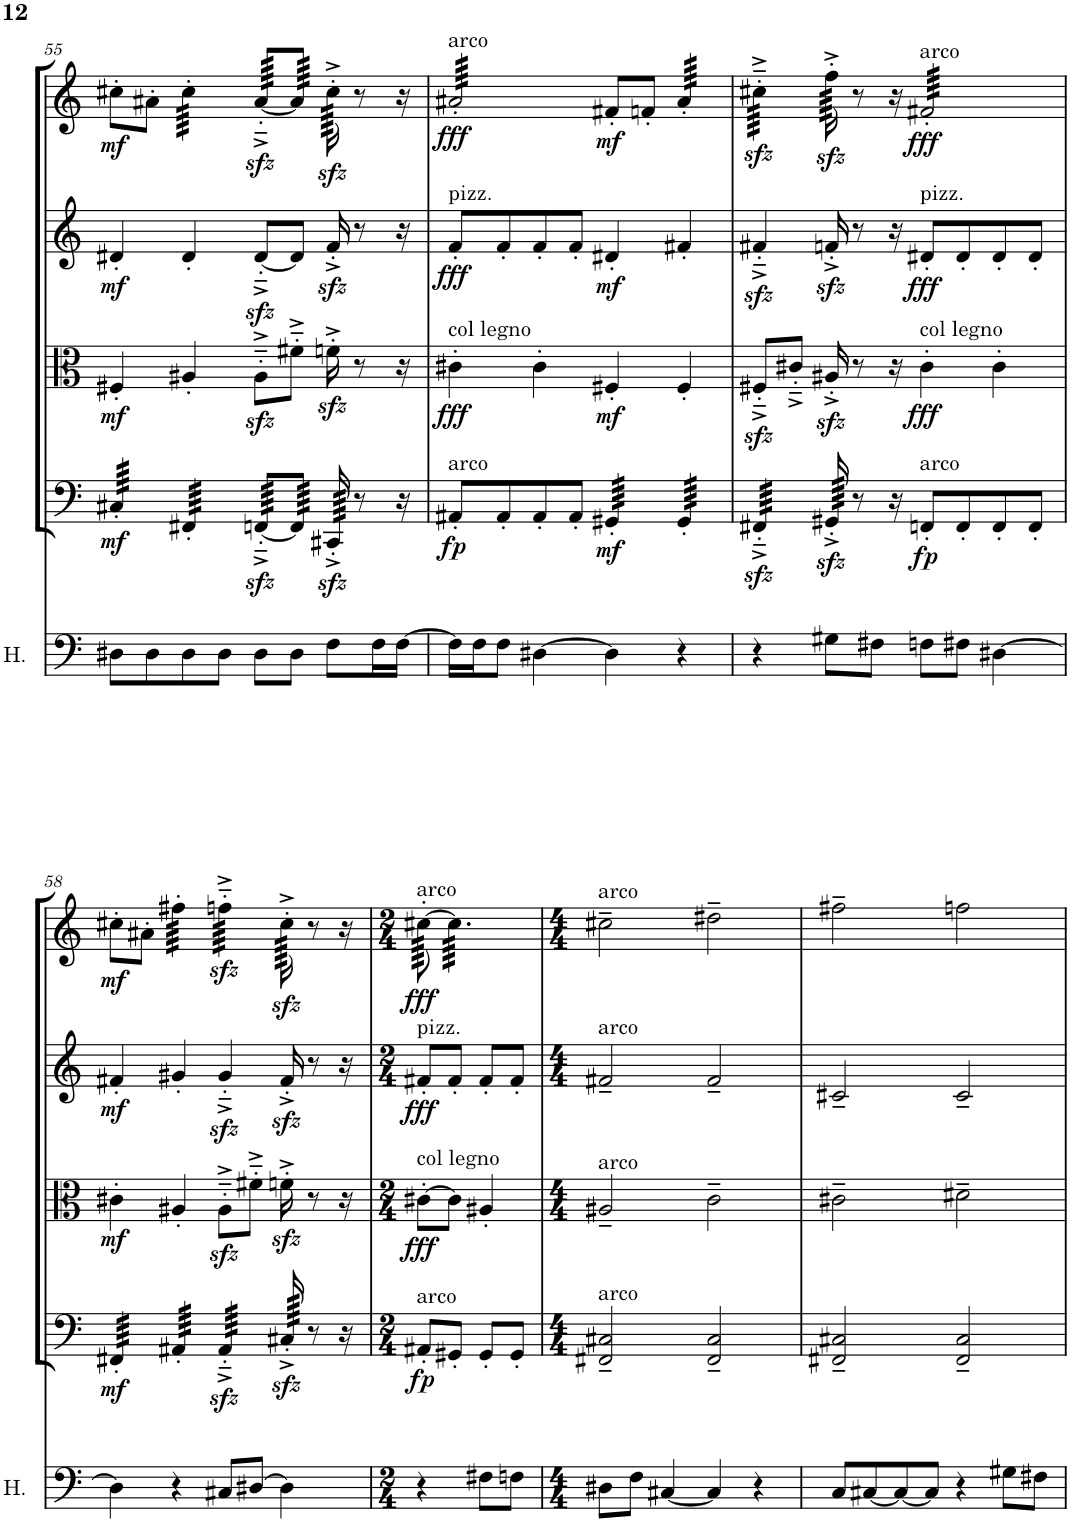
**kern	**kern	**dynam	**kern	**dynam	**kern	**dynam	**kern	**dynam
*part5	*part4	*part4	*part3	*part3	*part2	*part2	*part1	*part1
*staff5	*staff4	*staff4	*staff3	*staff3	*staff2	*staff2	*staff1	*staff1
*I"Homens	*I"Violoncello	*	*I"Viola	*	*I"Violin II	*	*I"Violin I	*
*I'H.	*I'Vc	*	*I'Vla	*	*I'Vln	*	*I'Vln	*
!!LO:PB:g=z
*clefF4	*clefF4	*	*clefC3	*	*clefG2	*	*clefG2	*
*k[]	*k[]	*	*k[]	*	*k[]	*	*k[]	*
*M4/4	*M4/4	*	*M4/4	*	*M4/4	*	*M4/4	*
=55	=55	=55	=55	=55	=55	=55	=55	=55
!	!	!LO:DY:b	!	!LO:DY:b	!	!LO:DY:b	!	!LO:DY:b
*	*tremolo	*	*	*	*	*	*	*
8D#X\L	64C#X'/LLLL	mf	4F#X'/	mf	4d#X'/	mf	8cc#X'\L	mf
.	64C#X'/	.	.	.	.	.	.	.
.	64C#X'/	.	.	.	.	.	.	.
.	64C#X'/	.	.	.	.	.	.	.
.	64C#X'/	.	.	.	.	.	.	.
.	64C#X'/	.	.	.	.	.	.	.
.	64C#X'/	.	.	.	.	.	.	.
.	64C#X'/	.	.	.	.	.	.	.
8D#\	64C#X'/	.	.	.	.	.	8a#X'\J	.
.	64C#X'/	.	.	.	.	.	.	.
.	64C#X'/	.	.	.	.	.	.	.
.	64C#X'/	.	.	.	.	.	.	.
.	64C#X'/	.	.	.	.	.	.	.
.	64C#X'/	.	.	.	.	.	.	.
.	64C#X'/	.	.	.	.	.	.	.
.	64C#X'/JJJJ	.	.	.	.	.	.	.
*	*	*	*	*	*	*	*tremolo	*
8D#\	64FF#X'/LLLL	.	4A#X'/	.	4d#'/	.	64cc#'\LLLL	.
.	64FF#X'/	.	.	.	.	.	64cc#'\	.
.	64FF#X'/	.	.	.	.	.	64cc#'\	.
.	64FF#X'/	.	.	.	.	.	64cc#'\	.
.	64FF#X'/	.	.	.	.	.	64cc#'\	.
.	64FF#X'/	.	.	.	.	.	64cc#'\	.
.	64FF#X'/	.	.	.	.	.	64cc#'\	.
.	64FF#X'/	.	.	.	.	.	64cc#'\	.
8D#\J	64FF#X'/	.	.	.	.	.	64cc#'\	.
.	64FF#X'/	.	.	.	.	.	64cc#'\	.
.	64FF#X'/	.	.	.	.	.	64cc#'\	.
.	64FF#X'/	.	.	.	.	.	64cc#'\	.
.	64FF#X'/	.	.	.	.	.	64cc#'\	.
.	64FF#X'/	.	.	.	.	.	64cc#'\	.
.	64FF#X'/	.	.	.	.	.	64cc#'\	.
.	64FF#X'/JJJJ	.	.	.	.	.	64cc#'\JJJJ	.
8D#\L	[128FFnzz<'~^/LLLLL	.	8A#zz<'~^\L	.	[8d#zz<'~^/L	.	[128a#zz<'~^/LLLLL	.
.	128FFnzz<'~^/	.	.	.	.	.	128a#zz<'~^/	.
.	128FFnzz<'~^/	.	.	.	.	.	128a#zz<'~^/	.
.	128FFnzz<'~^/	.	.	.	.	.	128a#zz<'~^/	.
.	128FFnzz<'~^/	.	.	.	.	.	128a#zz<'~^/	.
.	128FFnzz<'~^/	.	.	.	.	.	128a#zz<'~^/	.
.	128FFnzz<'~^/	.	.	.	.	.	128a#zz<'~^/	.
.	128FFnzz<'~^/	.	.	.	.	.	128a#zz<'~^/	.
.	128FFnzz<'~^/	.	.	.	.	.	128a#zz<'~^/	.
.	128FFnzz<'~^/	.	.	.	.	.	128a#zz<'~^/	.
.	128FFnzz<'~^/	.	.	.	.	.	128a#zz<'~^/	.
.	128FFnzz<'~^/	.	.	.	.	.	128a#zz<'~^/	.
.	128FFnzz<'~^/	.	.	.	.	.	128a#zz<'~^/	.
.	128FFnzz<'~^/	.	.	.	.	.	128a#zz<'~^/	.
.	128FFnzz<'~^/	.	.	.	.	.	128a#zz<'~^/	.
.	128FFnzz<'~^/	.	.	.	.	.	128a#zz<'~^/	.
8D#\J	128FF/]	.	8f#X'~^\J	.	8d#/J]	.	128a#/]	.
.	128FF/	.	.	.	.	.	128a#/	.
.	128FF/	.	.	.	.	.	128a#/	.
.	128FF/	.	.	.	.	.	128a#/	.
.	128FF/	.	.	.	.	.	128a#/	.
.	128FF/	.	.	.	.	.	128a#/	.
.	128FF/	.	.	.	.	.	128a#/	.
.	128FF/	.	.	.	.	.	128a#/	.
.	128FF/	.	.	.	.	.	128a#/	.
.	128FF/	.	.	.	.	.	128a#/	.
.	128FF/	.	.	.	.	.	128a#/	.
.	128FF/	.	.	.	.	.	128a#/	.
.	128FF/	.	.	.	.	.	128a#/	.
.	128FF/	.	.	.	.	.	128a#/	.
.	128FF/	.	.	.	.	.	128a#/	.
.	128FF/JJJJJ	.	.	.	.	.	128a#/JJJJJ	.
8F\L	256CC#Xzz<'^/	.	16fnzz<'^\	.	16fzz<'^/	.	256cc#zz<'^\	.
.	256CC#Xzz<'^/	.	.	.	.	.	256cc#zz<'^\	.
.	256CC#Xzz<'^/	.	.	.	.	.	256cc#zz<'^\	.
.	256CC#Xzz<'^/	.	.	.	.	.	256cc#zz<'^\	.
.	256CC#Xzz<'^/	.	.	.	.	.	256cc#zz<'^\	.
.	256CC#Xzz<'^/	.	.	.	.	.	256cc#zz<'^\	.
.	256CC#Xzz<'^/	.	.	.	.	.	256cc#zz<'^\	.
.	256CC#Xzz<'^/	.	.	.	.	.	256cc#zz<'^\	.
.	256CC#Xzz<'^/	.	.	.	.	.	256cc#zz<'^\	.
.	256CC#Xzz<'^/	.	.	.	.	.	256cc#zz<'^\	.
.	256CC#Xzz<'^/	.	.	.	.	.	256cc#zz<'^\	.
.	256CC#Xzz<'^/	.	.	.	.	.	256cc#zz<'^\	.
.	256CC#Xzz<'^/	.	.	.	.	.	256cc#zz<'^\	.
.	256CC#Xzz<'^/	.	.	.	.	.	256cc#zz<'^\	.
.	256CC#Xzz<'^/	.	.	.	.	.	256cc#zz<'^\	.
.	256CC#Xzz<'^/	.	.	.	.	.	256cc#zz<'^\	.
*	*Xtremolo	*	*	*	*	*	*	*
.	8r	.	8r	.	8r	.	8r	.
16F\L	.	.	.	.	.	.	.	.
[16F\JJ	16r	.	16r	.	16r	.	16r	.
=56	=56	=56	=56	=56	=56	=56	=56	=56
!	!	!	!	!	!	!	!LO:TX:a:t=arco	!
!	!	!	!	!	!LO:TX:a:t=pizz.	!	!	!
!	!	!	!LO:TX:a:t=col legno	!	!	!	!	!
!	!LO:TX:a:t=arco	!	!	!	!	!	!	!
!	!	!LO:DY:b	!	!LO:DY:b	!	!LO:DY:b	!	!LO:DY:b
16F\LL]	8AA#X'/L	fp	4c#X'\	fff	8f'/L	fff	64a#X'/LLLL	fff
.	.	.	.	.	.	.	64a#X'/	.
.	.	.	.	.	.	.	64a#X'/	.
.	.	.	.	.	.	.	64a#X'/	.
16F\J	.	.	.	.	.	.	64a#X'/	.
.	.	.	.	.	.	.	64a#X'/	.
.	.	.	.	.	.	.	64a#X'/	.
.	.	.	.	.	.	.	64a#X'/	.
8F\J	8AA#'/	.	.	.	8f'/	.	64a#X'/	.
.	.	.	.	.	.	.	64a#X'/	.
.	.	.	.	.	.	.	64a#X'/	.
.	.	.	.	.	.	.	64a#X'/	.
.	.	.	.	.	.	.	64a#X'/	.
.	.	.	.	.	.	.	64a#X'/	.
.	.	.	.	.	.	.	64a#X'/	.
.	.	.	.	.	.	.	64a#X'/	.
[4D#X\	8AA#'/	.	4c#'\	.	8f'/	.	64a#X'/	.
.	.	.	.	.	.	.	64a#X'/	.
.	.	.	.	.	.	.	64a#X'/	.
.	.	.	.	.	.	.	64a#X'/	.
.	.	.	.	.	.	.	64a#X'/	.
.	.	.	.	.	.	.	64a#X'/	.
.	.	.	.	.	.	.	64a#X'/	.
.	.	.	.	.	.	.	64a#X'/	.
.	8AA#'/J	.	.	.	8f'/J	.	64a#X'/	.
.	.	.	.	.	.	.	64a#X'/	.
.	.	.	.	.	.	.	64a#X'/	.
.	.	.	.	.	.	.	64a#X'/	.
.	.	.	.	.	.	.	64a#X'/	.
.	.	.	.	.	.	.	64a#X'/	.
.	.	.	.	.	.	.	64a#X'/	.
.	.	.	.	.	.	.	64a#X'/JJJJ	.
*	*	*	*	*	*	*	*Xtremolo	*
!	!	!LO:DY:b	!	!LO:DY:b	!	!LO:DY:b	!	!LO:DY:b
*	*tremolo	*	*	*	*	*	*	*
4D#\]	64GG#X'/LLLL	mf	4F#X'/	mf	4d#X'/	mf	8f#X'/L	mf
.	64GG#X'/	.	.	.	.	.	.	.
.	64GG#X'/	.	.	.	.	.	.	.
.	64GG#X'/	.	.	.	.	.	.	.
.	64GG#X'/	.	.	.	.	.	.	.
.	64GG#X'/	.	.	.	.	.	.	.
.	64GG#X'/	.	.	.	.	.	.	.
.	64GG#X'/	.	.	.	.	.	.	.
.	64GG#X'/	.	.	.	.	.	8fn'/J	.
.	64GG#X'/	.	.	.	.	.	.	.
.	64GG#X'/	.	.	.	.	.	.	.
.	64GG#X'/	.	.	.	.	.	.	.
.	64GG#X'/	.	.	.	.	.	.	.
.	64GG#X'/	.	.	.	.	.	.	.
.	64GG#X'/	.	.	.	.	.	.	.
.	64GG#X'/JJJJ	.	.	.	.	.	.	.
*	*	*	*	*	*	*	*tremolo	*
4r	64GG#'/LLLL	.	4F#'/	.	4f#X'/	.	64a#'/LLLL	.
.	64GG#'/	.	.	.	.	.	64a#'/	.
.	64GG#'/	.	.	.	.	.	64a#'/	.
.	64GG#'/	.	.	.	.	.	64a#'/	.
.	64GG#'/	.	.	.	.	.	64a#'/	.
.	64GG#'/	.	.	.	.	.	64a#'/	.
.	64GG#'/	.	.	.	.	.	64a#'/	.
.	64GG#'/	.	.	.	.	.	64a#'/	.
.	64GG#'/	.	.	.	.	.	64a#'/	.
.	64GG#'/	.	.	.	.	.	64a#'/	.
.	64GG#'/	.	.	.	.	.	64a#'/	.
.	64GG#'/	.	.	.	.	.	64a#'/	.
.	64GG#'/	.	.	.	.	.	64a#'/	.
.	64GG#'/	.	.	.	.	.	64a#'/	.
.	64GG#'/	.	.	.	.	.	64a#'/	.
.	64GG#'/JJJJ	.	.	.	.	.	64a#'/JJJJ	.
=57	=57	=57	=57	=57	=57	=57	=57	=57
4r	64FF#Xzz<'~^/LLLL	.	8F#Xzz<'~^/L	.	4f#Xzz<'~^/	.	64cc#Xzz<'~^\LLLL	.
.	64FF#Xzz<'~^/	.	.	.	.	.	64cc#Xzz<'~^\	.
.	64FF#Xzz<'~^/	.	.	.	.	.	64cc#Xzz<'~^\	.
.	64FF#Xzz<'~^/	.	.	.	.	.	64cc#Xzz<'~^\	.
.	64FF#Xzz<'~^/	.	.	.	.	.	64cc#Xzz<'~^\	.
.	64FF#Xzz<'~^/	.	.	.	.	.	64cc#Xzz<'~^\	.
.	64FF#Xzz<'~^/	.	.	.	.	.	64cc#Xzz<'~^\	.
.	64FF#Xzz<'~^/	.	.	.	.	.	64cc#Xzz<'~^\	.
.	64FF#Xzz<'~^/	.	8c#X'~^/J	.	.	.	64cc#Xzz<'~^\	.
.	64FF#Xzz<'~^/	.	.	.	.	.	64cc#Xzz<'~^\	.
.	64FF#Xzz<'~^/	.	.	.	.	.	64cc#Xzz<'~^\	.
.	64FF#Xzz<'~^/	.	.	.	.	.	64cc#Xzz<'~^\	.
.	64FF#Xzz<'~^/	.	.	.	.	.	64cc#Xzz<'~^\	.
.	64FF#Xzz<'~^/	.	.	.	.	.	64cc#Xzz<'~^\	.
.	64FF#Xzz<'~^/	.	.	.	.	.	64cc#Xzz<'~^\	.
.	64FF#Xzz<'~^/JJJJ	.	.	.	.	.	64cc#Xzz<'~^\JJJJ	.
8G#X\L	256GG#Xzz<'^/	.	16A#Xzz<'^/	.	16fnzz<'^/	.	256ffzz<'^\	.
.	256GG#Xzz<'^/	.	.	.	.	.	256ffzz<'^\	.
.	256GG#Xzz<'^/	.	.	.	.	.	256ffzz<'^\	.
.	256GG#Xzz<'^/	.	.	.	.	.	256ffzz<'^\	.
.	256GG#Xzz<'^/	.	.	.	.	.	256ffzz<'^\	.
.	256GG#Xzz<'^/	.	.	.	.	.	256ffzz<'^\	.
.	256GG#Xzz<'^/	.	.	.	.	.	256ffzz<'^\	.
.	256GG#Xzz<'^/	.	.	.	.	.	256ffzz<'^\	.
.	256GG#Xzz<'^/	.	.	.	.	.	256ffzz<'^\	.
.	256GG#Xzz<'^/	.	.	.	.	.	256ffzz<'^\	.
.	256GG#Xzz<'^/	.	.	.	.	.	256ffzz<'^\	.
.	256GG#Xzz<'^/	.	.	.	.	.	256ffzz<'^\	.
.	256GG#Xzz<'^/	.	.	.	.	.	256ffzz<'^\	.
.	256GG#Xzz<'^/	.	.	.	.	.	256ffzz<'^\	.
.	256GG#Xzz<'^/	.	.	.	.	.	256ffzz<'^\	.
.	256GG#Xzz<'^/	.	.	.	.	.	256ffzz<'^\	.
*	*Xtremolo	*	*	*	*	*	*	*
.	8r	.	8r	.	8r	.	8r	.
8F#X\J	.	.	.	.	.	.	.	.
.	16r	.	16r	.	16r	.	16r	.
!	!	!	!	!	!	!	!LO:TX:a:t=arco	!
!	!	!	!	!	!LO:TX:a:t=pizz.	!	!	!
!	!	!	!LO:TX:a:t=col legno	!	!	!	!	!
!	!LO:TX:a:t=arco	!	!	!	!	!	!	!
!	!	!LO:DY:b	!	!LO:DY:b	!	!LO:DY:b	!	!LO:DY:b
8Fn\L	8FFn'/L	fp	4c#'\	fff	8d#X'/L	fff	64f#X'/LLLL	fff
.	.	.	.	.	.	.	64f#X'/	.
.	.	.	.	.	.	.	64f#X'/	.
.	.	.	.	.	.	.	64f#X'/	.
.	.	.	.	.	.	.	64f#X'/	.
.	.	.	.	.	.	.	64f#X'/	.
.	.	.	.	.	.	.	64f#X'/	.
.	.	.	.	.	.	.	64f#X'/	.
8F#X\J	8FF'/	.	.	.	8d#'/	.	64f#X'/	.
.	.	.	.	.	.	.	64f#X'/	.
.	.	.	.	.	.	.	64f#X'/	.
.	.	.	.	.	.	.	64f#X'/	.
.	.	.	.	.	.	.	64f#X'/	.
.	.	.	.	.	.	.	64f#X'/	.
.	.	.	.	.	.	.	64f#X'/	.
.	.	.	.	.	.	.	64f#X'/	.
[4D#X\	8FF'/	.	4c#'\	.	8d#'/	.	64f#X'/	.
.	.	.	.	.	.	.	64f#X'/	.
.	.	.	.	.	.	.	64f#X'/	.
.	.	.	.	.	.	.	64f#X'/	.
.	.	.	.	.	.	.	64f#X'/	.
.	.	.	.	.	.	.	64f#X'/	.
.	.	.	.	.	.	.	64f#X'/	.
.	.	.	.	.	.	.	64f#X'/	.
.	8FF'/J	.	.	.	8d#'/J	.	64f#X'/	.
.	.	.	.	.	.	.	64f#X'/	.
.	.	.	.	.	.	.	64f#X'/	.
.	.	.	.	.	.	.	64f#X'/	.
.	.	.	.	.	.	.	64f#X'/	.
.	.	.	.	.	.	.	64f#X'/	.
.	.	.	.	.	.	.	64f#X'/	.
.	.	.	.	.	.	.	64f#X'/JJJJ	.
*	*	*	*	*	*	*	*Xtremolo	*
!!LO:LB:g=z
=58	=58	=58	=58	=58	=58	=58	=58	=58
!	!	!LO:DY:b	!	!LO:DY:b	!	!LO:DY:b	!	!LO:DY:b
*	*tremolo	*	*	*	*	*	*	*
4D#\]	64FF#X'/LLLL	mf	4c#X'\	mf	4f#X'/	mf	8cc#X'\L	mf
.	64FF#X'/	.	.	.	.	.	.	.
.	64FF#X'/	.	.	.	.	.	.	.
.	64FF#X'/	.	.	.	.	.	.	.
.	64FF#X'/	.	.	.	.	.	.	.
.	64FF#X'/	.	.	.	.	.	.	.
.	64FF#X'/	.	.	.	.	.	.	.
.	64FF#X'/	.	.	.	.	.	.	.
.	64FF#X'/	.	.	.	.	.	8a#X'\J	.
.	64FF#X'/	.	.	.	.	.	.	.
.	64FF#X'/	.	.	.	.	.	.	.
.	64FF#X'/	.	.	.	.	.	.	.
.	64FF#X'/	.	.	.	.	.	.	.
.	64FF#X'/	.	.	.	.	.	.	.
.	64FF#X'/	.	.	.	.	.	.	.
.	64FF#X'/JJJJ	.	.	.	.	.	.	.
*	*	*	*	*	*	*	*tremolo	*
4r	64AA#X'/LLLL	.	4A#X'/	.	4g#X'/	.	64ff#X'\LLLL	.
.	64AA#X'/	.	.	.	.	.	64ff#X'\	.
.	64AA#X'/	.	.	.	.	.	64ff#X'\	.
.	64AA#X'/	.	.	.	.	.	64ff#X'\	.
.	64AA#X'/	.	.	.	.	.	64ff#X'\	.
.	64AA#X'/	.	.	.	.	.	64ff#X'\	.
.	64AA#X'/	.	.	.	.	.	64ff#X'\	.
.	64AA#X'/	.	.	.	.	.	64ff#X'\	.
.	64AA#X'/	.	.	.	.	.	64ff#X'\	.
.	64AA#X'/	.	.	.	.	.	64ff#X'\	.
.	64AA#X'/	.	.	.	.	.	64ff#X'\	.
.	64AA#X'/	.	.	.	.	.	64ff#X'\	.
.	64AA#X'/	.	.	.	.	.	64ff#X'\	.
.	64AA#X'/	.	.	.	.	.	64ff#X'\	.
.	64AA#X'/	.	.	.	.	.	64ff#X'\	.
.	64AA#X'/JJJJ	.	.	.	.	.	64ff#X'\JJJJ	.
8C#X/L	64AA#zz<'~^/LLLL	.	8A#zz<'~^\L	.	4g#zz<'~^/	.	64ffnzz<'~^\LLLL	.
.	64AA#zz<'~^/	.	.	.	.	.	64ffnzz<'~^\	.
.	64AA#zz<'~^/	.	.	.	.	.	64ffnzz<'~^\	.
.	64AA#zz<'~^/	.	.	.	.	.	64ffnzz<'~^\	.
.	64AA#zz<'~^/	.	.	.	.	.	64ffnzz<'~^\	.
.	64AA#zz<'~^/	.	.	.	.	.	64ffnzz<'~^\	.
.	64AA#zz<'~^/	.	.	.	.	.	64ffnzz<'~^\	.
.	64AA#zz<'~^/	.	.	.	.	.	64ffnzz<'~^\	.
[8D#X/J	64AA#zz<'~^/	.	8f#X'~^\J	.	.	.	64ffnzz<'~^\	.
.	64AA#zz<'~^/	.	.	.	.	.	64ffnzz<'~^\	.
.	64AA#zz<'~^/	.	.	.	.	.	64ffnzz<'~^\	.
.	64AA#zz<'~^/	.	.	.	.	.	64ffnzz<'~^\	.
.	64AA#zz<'~^/	.	.	.	.	.	64ffnzz<'~^\	.
.	64AA#zz<'~^/	.	.	.	.	.	64ffnzz<'~^\	.
.	64AA#zz<'~^/	.	.	.	.	.	64ffnzz<'~^\	.
.	64AA#zz<'~^/JJJJ	.	.	.	.	.	64ffnzz<'~^\JJJJ	.
4D#\]	256C#Xzz<'^/	.	16fnzz<'^\	.	16f#zz<'^/	.	256cc#zz<'^\	.
.	256C#Xzz<'^/	.	.	.	.	.	256cc#zz<'^\	.
.	256C#Xzz<'^/	.	.	.	.	.	256cc#zz<'^\	.
.	256C#Xzz<'^/	.	.	.	.	.	256cc#zz<'^\	.
.	256C#Xzz<'^/	.	.	.	.	.	256cc#zz<'^\	.
.	256C#Xzz<'^/	.	.	.	.	.	256cc#zz<'^\	.
.	256C#Xzz<'^/	.	.	.	.	.	256cc#zz<'^\	.
.	256C#Xzz<'^/	.	.	.	.	.	256cc#zz<'^\	.
.	256C#Xzz<'^/	.	.	.	.	.	256cc#zz<'^\	.
.	256C#Xzz<'^/	.	.	.	.	.	256cc#zz<'^\	.
.	256C#Xzz<'^/	.	.	.	.	.	256cc#zz<'^\	.
.	256C#Xzz<'^/	.	.	.	.	.	256cc#zz<'^\	.
.	256C#Xzz<'^/	.	.	.	.	.	256cc#zz<'^\	.
.	256C#Xzz<'^/	.	.	.	.	.	256cc#zz<'^\	.
.	256C#Xzz<'^/	.	.	.	.	.	256cc#zz<'^\	.
.	256C#Xzz<'^/	.	.	.	.	.	256cc#zz<'^\	.
*	*Xtremolo	*	*	*	*	*	*	*
.	8r	.	8r	.	8r	.	8r	.
.	16r	.	16r	.	16r	.	16r	.
=59	=59	=59	=59	=59	=59	=59	=59	=59
*M2/4	*M2/4	*	*M2/4	*	*M2/4	*	*M2/4	*
!	!	!	!	!	!	!	!LO:TX:a:t=arco	!
!	!	!	!	!	!LO:TX:a:t=pizz.	!	!	!
!	!	!	!LO:TX:a:t=col legno	!	!	!	!	!
!	!LO:TX:a:t=arco	!	!	!	!	!	!	!
!	!	!LO:DY:b	!	!LO:DY:b	!	!LO:DY:b	!	!LO:DY:b
4r	8AA#X'/L	fp	[8c#X'\L	fff	8f#X'/L	fff	[128cc#X'\	fff
.	.	.	.	.	.	.	128cc#X'\	.
.	.	.	.	.	.	.	128cc#X'\	.
.	.	.	.	.	.	.	128cc#X'\	.
.	.	.	.	.	.	.	128cc#X'\	.
.	.	.	.	.	.	.	128cc#X'\	.
.	.	.	.	.	.	.	128cc#X'\	.
.	.	.	.	.	.	.	128cc#X'\	.
.	.	.	.	.	.	.	128cc#X'\	.
.	.	.	.	.	.	.	128cc#X'\	.
.	.	.	.	.	.	.	128cc#X'\	.
.	.	.	.	.	.	.	128cc#X'\	.
.	.	.	.	.	.	.	128cc#X'\	.
.	.	.	.	.	.	.	128cc#X'\	.
.	.	.	.	.	.	.	128cc#X'\	.
.	.	.	.	.	.	.	128cc#X'\	.
.	8GG#X'/J	.	8c#\J]	.	8f#'/J	.	64cc#\]LLLL	.
.	.	.	.	.	.	.	64cc#\	.
.	.	.	.	.	.	.	64cc#\	.
.	.	.	.	.	.	.	64cc#\	.
.	.	.	.	.	.	.	64cc#\	.
.	.	.	.	.	.	.	64cc#\	.
.	.	.	.	.	.	.	64cc#\	.
.	.	.	.	.	.	.	64cc#\	.
8F#X\L	8GG#'/L	.	4A#X'/	.	8f#'/L	.	64cc#\	.
.	.	.	.	.	.	.	64cc#\	.
.	.	.	.	.	.	.	64cc#\	.
.	.	.	.	.	.	.	64cc#\	.
.	.	.	.	.	.	.	64cc#\	.
.	.	.	.	.	.	.	64cc#\	.
.	.	.	.	.	.	.	64cc#\	.
.	.	.	.	.	.	.	64cc#\	.
8Fn\J	8GG#'/J	.	.	.	8f#'/J	.	64cc#\	.
.	.	.	.	.	.	.	64cc#\	.
.	.	.	.	.	.	.	64cc#\	.
.	.	.	.	.	.	.	64cc#\	.
.	.	.	.	.	.	.	64cc#\	.
.	.	.	.	.	.	.	64cc#\	.
.	.	.	.	.	.	.	64cc#\	.
.	.	.	.	.	.	.	64cc#\JJJJ	.
*	*	*	*	*	*	*	*Xtremolo	*
=60	=60	=60	=60	=60	=60	=60	=60	=60
*M4/4	*M4/4	*	*M4/4	*	*M4/4	*	*M4/4	*
!	!	!	!	!	!	!	!LO:TX:a:t=arco	!
!	!	!	!	!	!LO:TX:a:t=arco	!	!	!
!	!	!	!LO:TX:a:t=arco	!	!	!	!	!
!	!LO:TX:a:t=arco	!	!	!	!	!	!	!
8D#X\L	2FF#X/~ 2C#X/~	.	2A#X~/	.	2f#X~/	.	2cc#X~\	.
8F\J	.	.	.	.	.	.	.	.
[4C#X/	.	.	.	.	.	.	.	.
4C#/]	2FF#/~ 2C#/~	.	2c~\	.	2f#~/	.	2dd#X~\	.
4r	.	.	.	.	.	.	.	.
=61	=61	=61	=61	=61	=61	=61	=61	=61
8C/L	2FF#X/~ 2C#X/~	.	2c#X~\	.	2c#X~/	.	2ff#X~\	.
[8C#X/	.	.	.	.	.	.	.	.
8C#/_	.	.	.	.	.	.	.	.
8C#/J]	.	.	.	.	.	.	.	.
4r	2FF#/~ 2C#/~	.	2d#X~\	.	2c#~/	.	2ffn\	.
8G#X\L	.	.	.	.	.	.	.	.
8F#X\J	.	.	.	.	.	.	.	.
=	=	=	=	=	=	=	=	=
*-	*-	*-	*-	*-	*-	*-	*-	*-
